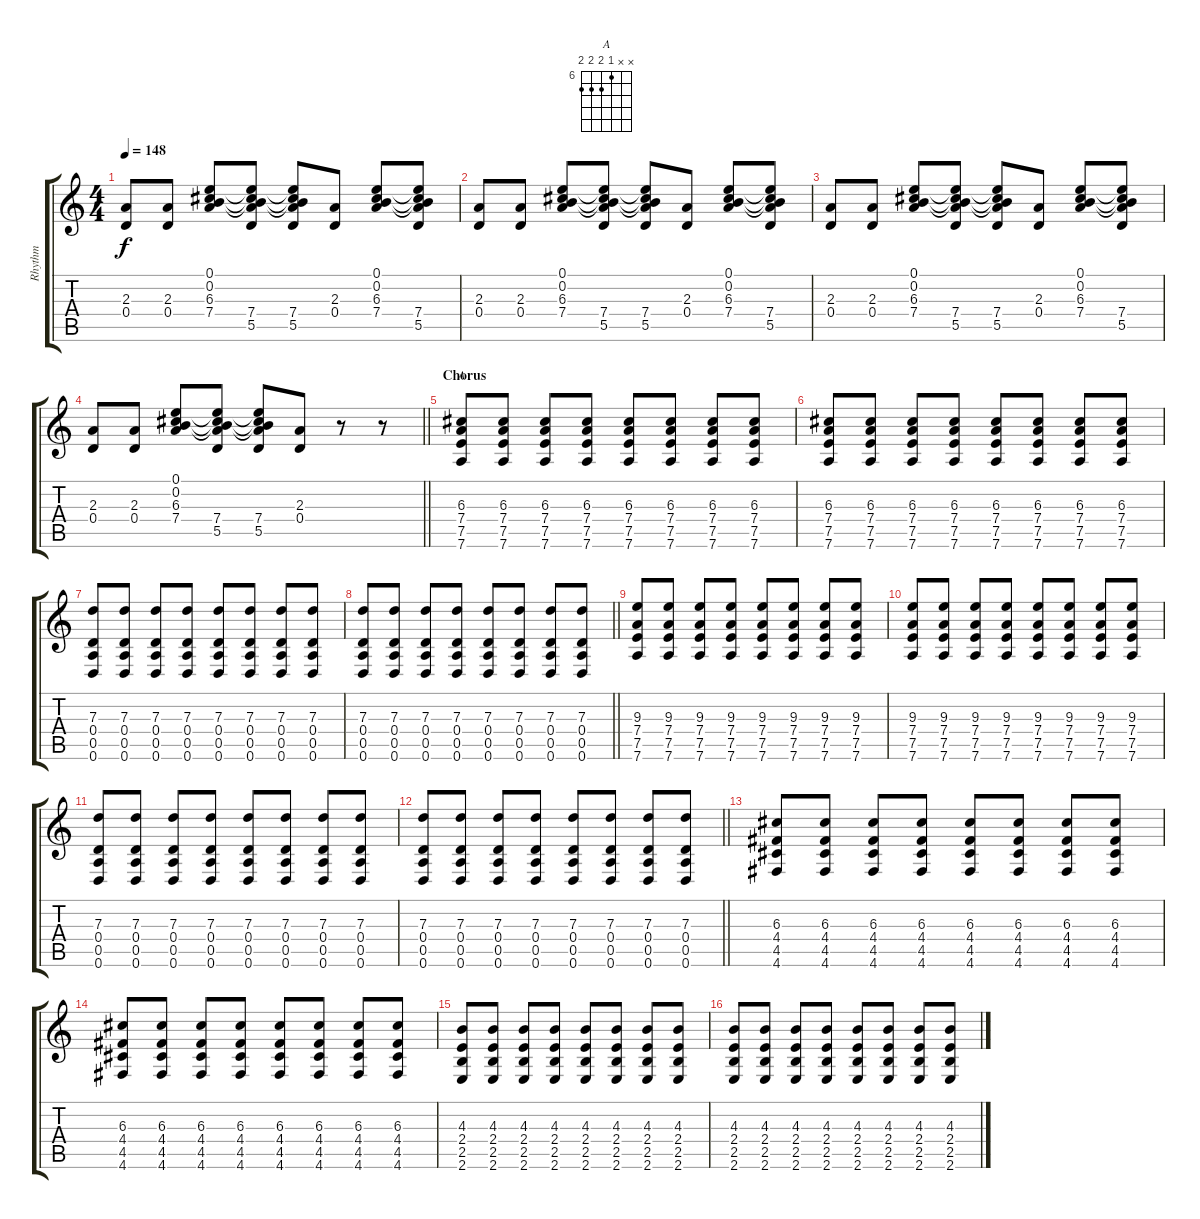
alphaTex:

\track ("Rhythm" "Rhythm") {instrument overdrivenguitar}
\staff {score tabs}
\tuning (E4 B3 G3 D3 A2 D2) {hide}
\chord ("A" x x 6 7 7 7) {firstfret 6}
\ts (4 4)
\tempo 148
\clef g2
\ks c
(2.3 0.4).8{dy f} (2.3 0.4).8 (0.1 0.2 6.3 7.4).8 (0.1{t} 0.2{t} 6.3{t} 7.4 5.5).8 (0.1{t} 0.2{t} 6.3{t} 7.4 5.5).8 (2.3 0.4).8 (0.1 0.2 6.3 7.4).8 (0.1{t} 0.2{t} 6.3{t} 7.4 5.5).8 |
(2.3 0.4).8 (2.3 0.4).8 (0.1 0.2 6.3 7.4).8 (0.1{t} 0.2{t} 6.3{t} 7.4 5.5).8 (0.1{t} 0.2{t} 6.3{t} 7.4 5.5).8 (2.3 0.4).8 (0.1 0.2 6.3 7.4).8 (0.1{t} 0.2{t} 6.3{t} 7.4 5.5).8 |
(2.3 0.4).8 (2.3 0.4).8 (0.1 0.2 6.3 7.4).8 (0.1{t} 0.2{t} 6.3{t} 7.4 5.5).8 (0.1{t} 0.2{t} 6.3{t} 7.4 5.5).8 (2.3 0.4).8 (0.1 0.2 6.3 7.4).8 (0.1{t} 0.2{t} 6.3{t} 7.4 5.5).8 |
\barLineRight lightlight
(2.3 0.4).8 (2.3 0.4).8 (0.1 0.2 6.3 7.4).8 (0.1{t} 0.2{t} 6.3{t} 7.4 5.5).8 (0.1{t} 0.2{t} 6.3{t} 7.4 5.5).8 (2.3 0.4).8 r.8 r.8 |
\section ("" "Chorus")
(6.3 7.4 7.5 7.6).8{ch "A" instrument overdrivenguitar} (6.3 7.4 7.5 7.6).8 (6.3 7.4 7.5 7.6).8 (6.3 7.4 7.5 7.6).8 (6.3 7.4 7.5 7.6).8 (6.3 7.4 7.5 7.6).8 (6.3 7.4 7.5 7.6).8 (6.3 7.4 7.5 7.6).8 |
(6.3 7.4 7.5 7.6).8{instrument overdrivenguitar} (6.3 7.4 7.5 7.6).8 (6.3 7.4 7.5 7.6).8 (6.3 7.4 7.5 7.6).8 (6.3 7.4 7.5 7.6).8 (6.3 7.4 7.5 7.6).8 (6.3 7.4 7.5 7.6).8 (6.3 7.4 7.5 7.6).8 |
(7.3 0.4 0.5 0.6).8 (7.3 0.4 0.5 0.6).8 (7.3 0.4 0.5 0.6).8 (7.3 0.4 0.5 0.6).8 (7.3 0.4 0.5 0.6).8 (7.3 0.4 0.5 0.6).8 (7.3 0.4 0.5 0.6).8 (7.3 0.4 0.5 0.6).8 |
\barLineRight lightlight
(7.3 0.4 0.5 0.6).8 (7.3 0.4 0.5 0.6).8 (7.3 0.4 0.5 0.6).8 (7.3 0.4 0.5 0.6).8 (7.3 0.4 0.5 0.6).8 (7.3 0.4 0.5 0.6).8 (7.3 0.4 0.5 0.6).8 (7.3 0.4 0.5 0.6).8 |
(9.3 7.4 7.5 7.6).8{instrument overdrivenguitar} (9.3 7.4 7.5 7.6).8 (9.3 7.4 7.5 7.6).8 (9.3 7.4 7.5 7.6).8 (9.3 7.4 7.5 7.6).8 (9.3 7.4 7.5 7.6).8 (9.3 7.4 7.5 7.6).8 (9.3 7.4 7.5 7.6).8 |
(9.3 7.4 7.5 7.6).8{instrument overdrivenguitar} (9.3 7.4 7.5 7.6).8 (9.3 7.4 7.5 7.6).8 (9.3 7.4 7.5 7.6).8 (9.3 7.4 7.5 7.6).8 (9.3 7.4 7.5 7.6).8 (9.3 7.4 7.5 7.6).8 (9.3 7.4 7.5 7.6).8 |
(7.3 0.4 0.5 0.6).8 (7.3 0.4 0.5 0.6).8 (7.3 0.4 0.5 0.6).8 (7.3 0.4 0.5 0.6).8 (7.3 0.4 0.5 0.6).8 (7.3 0.4 0.5 0.6).8 (7.3 0.4 0.5 0.6).8 (7.3 0.4 0.5 0.6).8 |
\barLineRight lightlight
(7.3 0.4 0.5 0.6).8 (7.3 0.4 0.5 0.6).8 (7.3 0.4 0.5 0.6).8 (7.3 0.4 0.5 0.6).8 (7.3 0.4 0.5 0.6).8 (7.3 0.4 0.5 0.6).8 (7.3 0.4 0.5 0.6).8 (7.3 0.4 0.5 0.6).8 |
(6.3 4.4 4.5 4.6).8 (6.3 4.4 4.5 4.6).8 (6.3 4.4 4.5 4.6).8 (6.3 4.4 4.5 4.6).8 (6.3 4.4 4.5 4.6).8 (6.3 4.4 4.5 4.6).8 (6.3 4.4 4.5 4.6).8 (6.3 4.4 4.5 4.6).8 |
(6.3 4.4 4.5 4.6).8 (6.3 4.4 4.5 4.6).8 (6.3 4.4 4.5 4.6).8 (6.3 4.4 4.5 4.6).8 (6.3 4.4 4.5 4.6).8 (6.3 4.4 4.5 4.6).8 (6.3 4.4 4.5 4.6).8 (6.3 4.4 4.5 4.6).8 |
(4.3 2.4 2.5 2.6).8 (4.3 2.4 2.5 2.6).8 (4.3 2.4 2.5 2.6).8 (4.3 2.4 2.5 2.6).8 (4.3 2.4 2.5 2.6).8 (4.3 2.4 2.5 2.6).8 (4.3 2.4 2.5 2.6).8 (4.3 2.4 2.5 2.6).8 |
(4.3 2.4 2.5 2.6).8 (4.3 2.4 2.5 2.6).8 (4.3 2.4 2.5 2.6).8 (4.3 2.4 2.5 2.6).8 (4.3 2.4 2.5 2.6).8 (4.3 2.4 2.5 2.6).8 (4.3 2.4 2.5 2.6).8 (4.3 2.4 2.5 2.6).8
